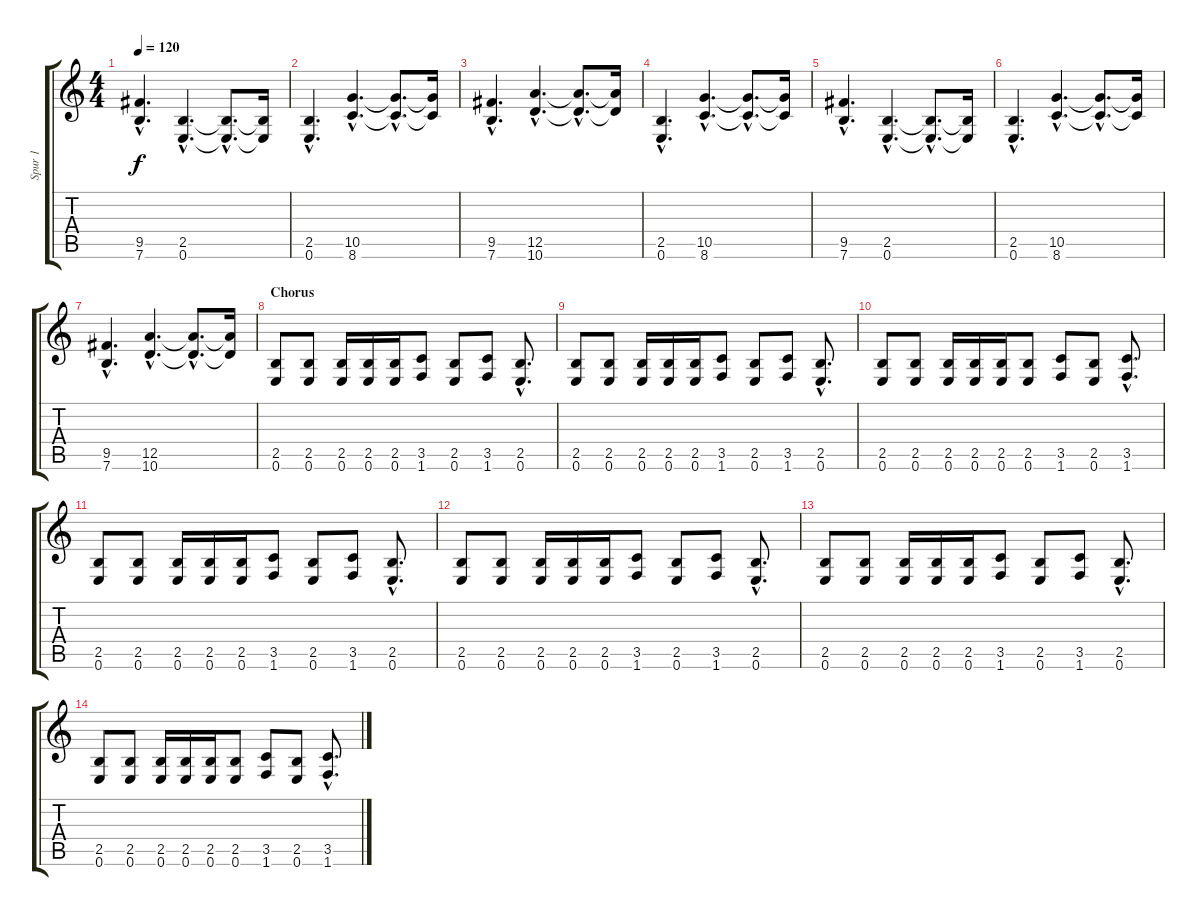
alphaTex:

\track ("Spur 1" "Spur 1") {instrument distortionguitar}
\staff {score tabs}
\tuning (E4 B3 G3 D3 A2 E2) {hide}
\ts (4 4)
\tempo 120
\clef g2
\ks c
(9.5{hac} 7.6{hac}).4{d dy f} (2.5{hac} 0.6{hac}).4{d} (2.5{hac t} 0.6{hac t}).8{d} (2.5{t} 0.6{t}).16 |
(2.5{hac} 0.6{hac}).4{d} (10.5{hac} 8.6{hac}).4{d} (10.5{hac t} 8.6{hac t}).8{d} (10.5{t} 8.6{t}).16 |
(9.5{hac} 7.6{hac}).4{d} (12.5{hac} 10.6{hac}).4{d} (12.5{hac t} 10.6{hac t}).8{d} (12.5{t} 10.6{t}).16 |
(2.5{hac} 0.6{hac}).4{d} (10.5{hac} 8.6{hac}).4{d} (10.5{hac t} 8.6{hac t}).8{d} (10.5{t} 8.6{t}).16 |
(9.5{hac} 7.6{hac}).4{d} (2.5{hac} 0.6{hac}).4{d} (2.5{hac t} 0.6{hac t}).8{d} (2.5{t} 0.6{t}).16 |
(2.5{hac} 0.6{hac}).4{d} (10.5{hac} 8.6{hac}).4{d} (10.5{hac t} 8.6{hac t}).8{d} (10.5{t} 8.6{t}).16 |
\section ("" "")
(9.5{hac} 7.6{hac}).4{d} (12.5{hac} 10.6{hac}).4{d} (12.5{hac t} 10.6{hac t}).8{d} (12.5{t} 10.6{t}).16 |
\section ("" "Chorus")
(2.5 0.6).8 (2.5 0.6).8 (2.5 0.6).16 (2.5 0.6).16 (2.5 0.6).16 (3.5 1.6).8 (2.5 0.6).8 (3.5 1.6).8 (2.5{hac} 0.6{hac}).8{d} |
(2.5 0.6).8 (2.5 0.6).8 (2.5 0.6).16 (2.5 0.6).16 (2.5 0.6).16 (3.5 1.6).8 (2.5 0.6).8 (3.5 1.6).8 (2.5{hac} 0.6{hac}).8{d} |
(2.5 0.6).8 (2.5 0.6).8 (2.5 0.6).16 (2.5 0.6).16 (2.5 0.6).16 (2.5 0.6).8 (3.5 1.6).8 (2.5 0.6).8 (3.5{hac} 1.6{hac}).8{d} |
(2.5 0.6).8 (2.5 0.6).8 (2.5 0.6).16 (2.5 0.6).16 (2.5 0.6).16 (3.5 1.6).8 (2.5 0.6).8 (3.5 1.6).8 (2.5{hac} 0.6{hac}).8{d} |
(2.5 0.6).8 (2.5 0.6).8 (2.5 0.6).16 (2.5 0.6).16 (2.5 0.6).16 (3.5 1.6).8 (2.5 0.6).8 (3.5 1.6).8 (2.5{hac} 0.6{hac}).8{d} |
(2.5 0.6).8 (2.5 0.6).8 (2.5 0.6).16 (2.5 0.6).16 (2.5 0.6).16 (3.5 1.6).8 (2.5 0.6).8 (3.5 1.6).8 (2.5{hac} 0.6{hac}).8{d} |
(2.5 0.6).8 (2.5 0.6).8 (2.5 0.6).16 (2.5 0.6).16 (2.5 0.6).16 (2.5 0.6).8 (3.5 1.6).8 (2.5 0.6).8 (3.5{hac} 1.6{hac}).8{d}
